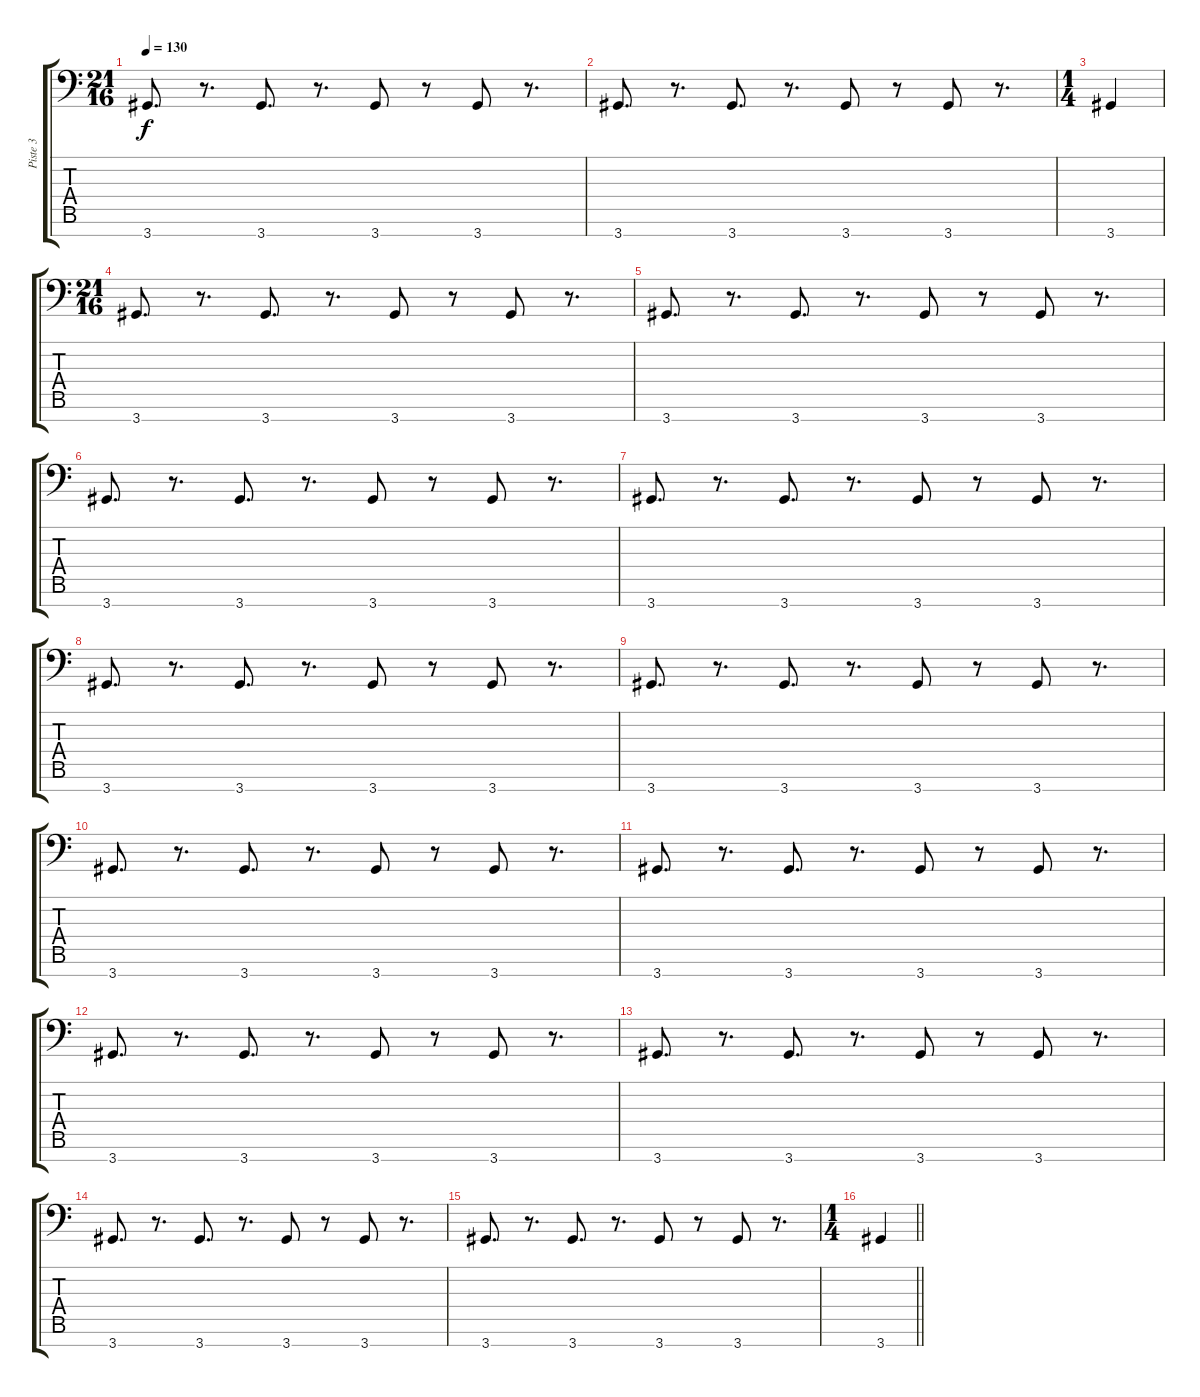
\track ("Piste 3" "Piste 3") {instrument distortionguitar}
\staff {score tabs}
\tuning (Bb3 Gb3 Db3 Ab2 Eb2 Bb1 F1) {hide}
\ts (21 16)
\tempo 130
\clef f4
\ks c
3.7.8{d dy f} r.8{d} 3.7.8{d} r.8{d} 3.7.8 r.8 3.7.8 r.8{d} |
3.7.8{d} r.8{d} 3.7.8{d} r.8{d} 3.7.8 r.8 3.7.8 r.8{d} |
\ts (1 4)
3.7.4 |
\ts (21 16)
3.7.8{d} r.8{d} 3.7.8{d} r.8{d} 3.7.8 r.8 3.7.8 r.8{d} |
3.7.8{d} r.8{d} 3.7.8{d} r.8{d} 3.7.8 r.8 3.7.8 r.8{d} |
3.7.8{d} r.8{d} 3.7.8{d} r.8{d} 3.7.8 r.8 3.7.8 r.8{d} |
3.7.8{d} r.8{d} 3.7.8{d} r.8{d} 3.7.8 r.8 3.7.8 r.8{d} |
3.7.8{d} r.8{d} 3.7.8{d} r.8{d} 3.7.8 r.8 3.7.8 r.8{d} |
3.7.8{d} r.8{d} 3.7.8{d} r.8{d} 3.7.8 r.8 3.7.8 r.8{d} |
3.7.8{d} r.8{d} 3.7.8{d} r.8{d} 3.7.8 r.8 3.7.8 r.8{d} |
3.7.8{d} r.8{d} 3.7.8{d} r.8{d} 3.7.8 r.8 3.7.8 r.8{d} |
3.7.8{d} r.8{d} 3.7.8{d} r.8{d} 3.7.8 r.8 3.7.8 r.8{d} |
3.7.8{d} r.8{d} 3.7.8{d} r.8{d} 3.7.8 r.8 3.7.8 r.8{d} |
3.7.8{d} r.8{d} 3.7.8{d} r.8{d} 3.7.8 r.8 3.7.8 r.8{d} |
3.7.8{d} r.8{d} 3.7.8{d} r.8{d} 3.7.8 r.8 3.7.8 r.8{d} |
\ts (1 4)
\barLineRight lightlight
3.7.4
